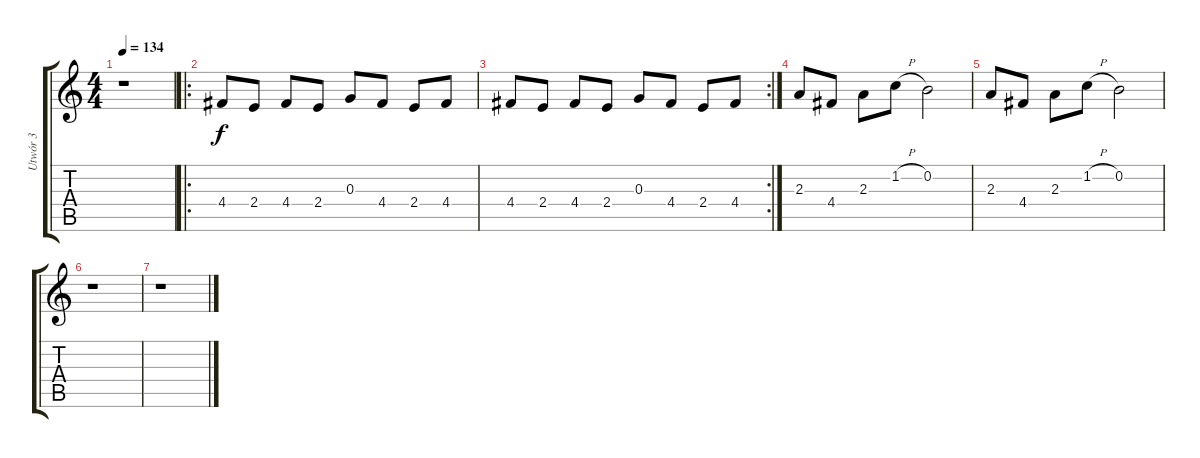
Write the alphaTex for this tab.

\track ("Utwór 3" "Utwór 3") {instrument electricguitarclean}
\staff {score tabs}
\tuning (E4 B3 G3 D3 A2 E2) {hide}
\ts (4 4)
\tempo 134
\clef g2
\ks c
r.1{dy f} |
\ro
4.4.8 2.4.8 4.4.8 2.4.8 0.3.8 4.4.8 2.4.8 4.4.8 |
\rc 2
4.4.8 2.4.8 4.4.8 2.4.8 0.3.8 4.4.8 2.4.8 4.4.8 |
2.3.8 4.4.8 2.3.8 1.2{h}.8 0.2.2 |
2.3.8 4.4.8 2.3.8 1.2{h}.8 0.2.2 |
r.1 |
r.1
